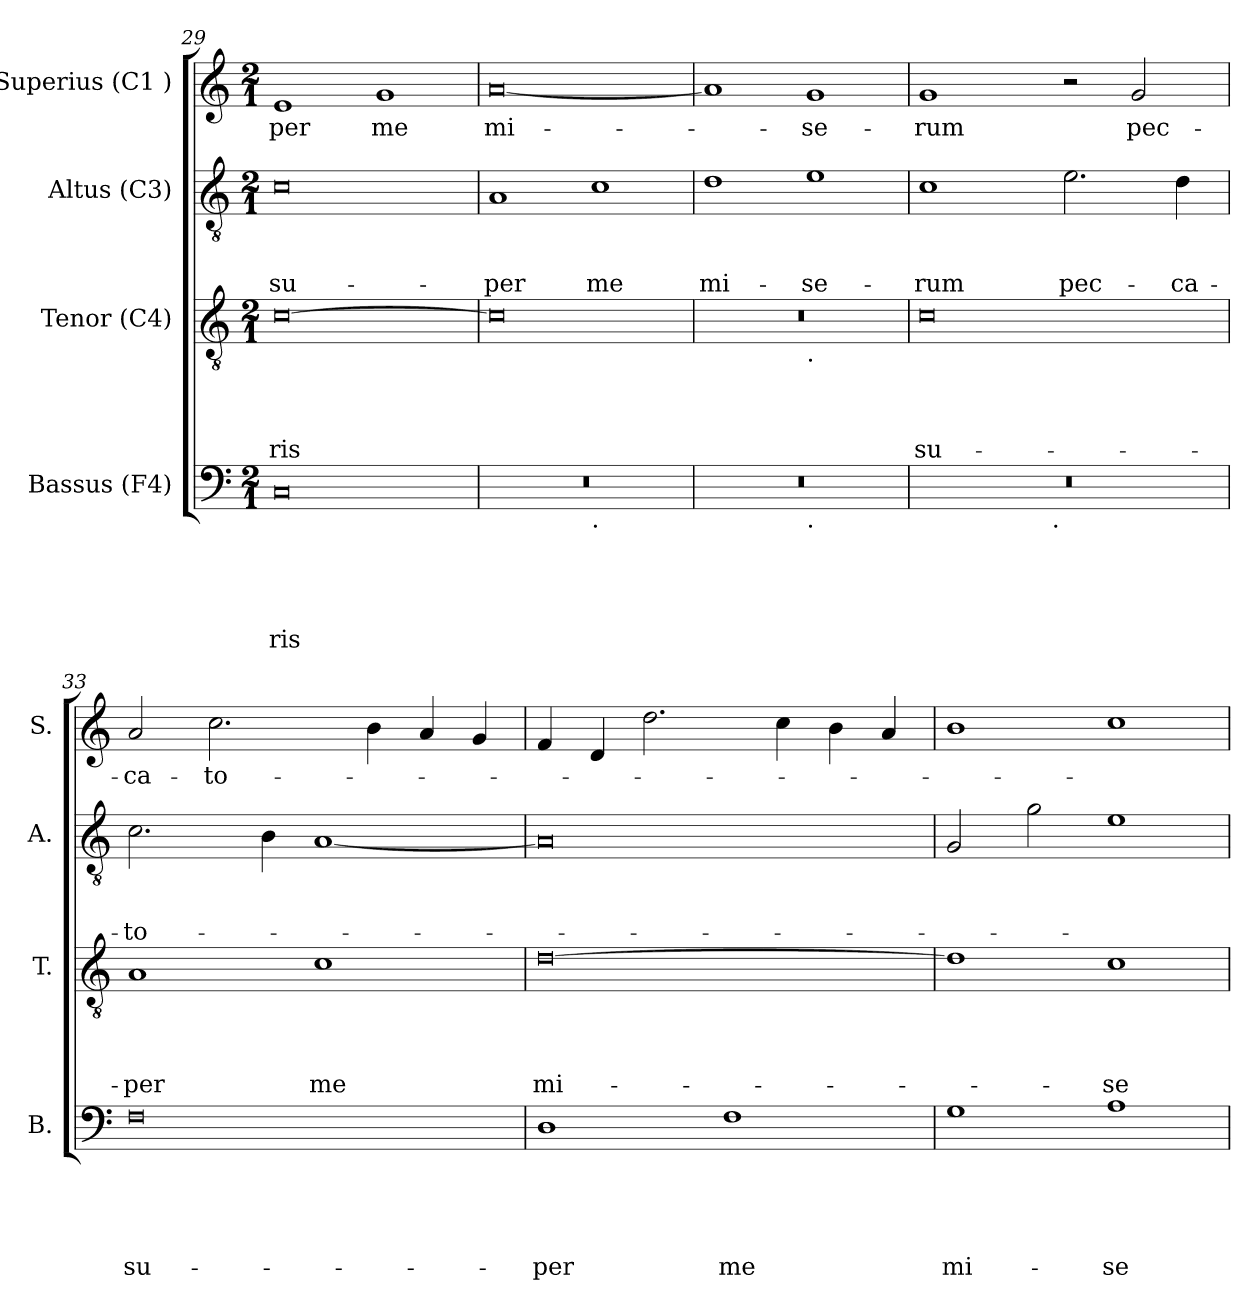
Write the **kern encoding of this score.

**kern	**text	**text	**text	**text	**text	**kern	**text	**text	**text	**text	**kern	**text	**text	**text	**kern	**text
*part4	*part4	*part4	*part4	*part4	*part4	*part3	*part3	*part3	*part3	*part3	*part2	*part2	*part2	*part2	*part1	*part1
*staff4	*staff4	*staff4	*staff4	*staff4	*staff4	*staff3	*staff3	*staff3	*staff3	*staff3	*staff2	*staff2	*staff2	*staff2	*staff1	*staff1
*I"Bassus (F4)	*	*	*	*	*	*I"Tenor (C4)	*	*	*	*	*I"Altus (C3)	*	*	*	*I"Superius (C1 )	*
*I'B.	*	*	*	*	*	*I'T.	*	*	*	*	*I'A.	*	*	*	*I'S.	*
*clefF4	*	*	*	*	*	*clefGv2	*	*	*	*	*clefGv2	*	*	*	*clefG2	*
*k[]	*	*	*	*	*	*k[]	*	*	*	*	*k[]	*	*	*	*k[]	*
*C:	*	*	*	*	*	*C:	*	*	*	*	*C:	*	*	*	*C:	*
*M2/1	*	*	*	*	*	*M2/1	*	*	*	*	*M2/1	*	*	*	*M2/1	*
=29	=29	=29	=29	=29	=29	=29	=29	=29	=29	=29	=29	=29	=29	=29	=29	=29
!	!	!	!	!	!LO:LY:b:rj	!	!	!	!	!LO:LY:b:rj	!	!	!	!LO:LY:b:rj	!	!LO:LY:b:rj
0C	.	.	.	.	-ris	[>0c	.	.	.	-ris	0c	.	.	su-	1e	-per
!	!	!	!	!	!	!	!	!	!	!	!	!	!	!	!	!LO:LY:b:rj
.	.	.	.	.	.	.	.	.	.	.	.	.	.	.	1g	me
=30	=30	=30	=30	=30	=30	=30	=30	=30	=30	=30	=30	=30	=30	=30	=30	=30
!	!	!	!	!	!	!	!	!	!	!	!	!	!	!LO:LY:b:rj	!	!LO:LY:b:rj
*^	*	*	*	*	*	*	*	*	*	*	*	*	*	*	*	*
0r	1ryy	.	.	.	.	.	0c]	.	.	.	.	1A	.	.	-per	[<0a	mi-
!	!LO:TX:b:t=.	!	!	!	!	!	!	!	!	!	!	!	!	!	!	!	!
!	!	!	!	!	!	!	!	!	!	!	!	!	!	!	!LO:LY:b:rj	!	!
.	1ryy	.	.	.	.	.	.	.	.	.	.	1c	.	.	me	.	.
=31	=31	=31	=31	=31	=31	=31	=31	=31	=31	=31	=31	=31	=31	=31	=31	=31	=31
!	!	!	!	!	!	!	!	!	!	!	!	!	!	!	!LO:LY:b:rj	!	!
*	*	*	*	*	*	*	*^	*	*	*	*	*	*	*	*	*	*
0r	1ryy	.	.	.	.	.	0r	1ryy	.	.	.	.	1d	.	.	mi-	1a]	.
!	!	!	!	!	!	!	!	!LO:TX:b:t=.	!	!	!	!	!	!	!	!	!	!
!	!LO:TX:b:t=.	!	!	!	!	!	!	!	!	!	!	!	!	!	!	!	!	!
!	!	!	!	!	!	!	!	!	!	!	!	!	!	!	!	!LO:LY:b:rj	!	!LO:LY:b:rj
.	1ryy	.	.	.	.	.	.	1ryy	.	.	.	.	1e	.	.	-se-	1g	-se-
=32	=32	=32	=32	=32	=32	=32	=32	=32	=32	=32	=32	=32	=32	=32	=32	=32	=32	=32
!	!	!	!	!	!	!	!	!	!	!	!	!LO:LY:b:rj	!	!	!	!LO:LY:b:rj	!	!LO:LY:b:rj
*	*	*	*	*	*	*	*v	*v	*	*	*	*	*	*	*	*	*	*
0r	2ryy	.	.	.	.	.	0c	.	.	.	su-	1c	.	.	-rum	1g	-rum
.	4...ryy	.	.	.	.	.	.	.	.	.	.	.	.	.	.	.	.
!	!LO:TX:b:t=.	!	!	!	!	!	!	!	!	!	!	!	!	!	!	!	!
.	1ryy	.	.	.	.	.	.	.	.	.	.	.	.	.	.	.	.
!	!	!	!	!	!	!	!	!	!	!	!	!	!	!	!LO:LY:b:rj	!	!
.	.	.	.	.	.	.	.	.	.	.	.	2.e\	.	.	pec-	2r	.
!	!	!	!	!	!	!	!	!	!	!	!	!	!	!	!	!	!LO:LY:b:rj
.	.	.	.	.	.	.	.	.	.	.	.	.	.	.	.	2g/	pec-
!	!	!	!	!	!	!	!	!	!	!	!	!	!	!	!LO:LY:b:rj	!	!
.	.	.	.	.	.	.	.	.	.	.	.	4d\	.	.	-ca-	.	.
.	32ryy	.	.	.	.	.	.	.	.	.	.	.	.	.	.	.	.
!!LO:PB:g=z
=33	=33	=33	=33	=33	=33	=33	=33	=33	=33	=33	=33	=33	=33	=33	=33	=33	=33
!	!	!	!	!	!	!LO:LY:b:rj	!	!	!	!	!LO:LY:b:rj	!	!	!	!LO:LY:b:rj	!	!LO:LY:b:rj
*v	*v	*	*	*	*	*	*	*	*	*	*	*	*	*	*	*	*
0F	.	.	.	.	su-	1A	.	.	.	-per	2.c\	.	.	-to-	2a/	-ca-
!	!	!	!	!	!	!	!	!	!	!	!	!	!	!	!	!LO:LY:b:rj
.	.	.	.	.	.	.	.	.	.	.	.	.	.	.	2.cc\	-to-
.	.	.	.	.	.	.	.	.	.	.	4B\	.	.	.	.	.
!	!	!	!	!	!	!	!	!	!	!LO:LY:b:rj	!	!	!	!	!	!
.	.	.	.	.	.	1c	.	.	.	me	[<1A	.	.	.	.	.
.	.	.	.	.	.	.	.	.	.	.	.	.	.	.	4b\	.
.	.	.	.	.	.	.	.	.	.	.	.	.	.	.	4a/	.
.	.	.	.	.	.	.	.	.	.	.	.	.	.	.	4g/	.
=34	=34	=34	=34	=34	=34	=34	=34	=34	=34	=34	=34	=34	=34	=34	=34	=34
!	!	!	!	!	!LO:LY:b:rj	!	!	!	!	!LO:LY:b:rj	!	!	!	!	!	!
1D	.	.	.	.	-per	[>0d	.	.	.	mi-	0A]	.	.	.	4f/	.
.	.	.	.	.	.	.	.	.	.	.	.	.	.	.	4d/	.
.	.	.	.	.	.	.	.	.	.	.	.	.	.	.	2.dd\	.
!	!	!	!	!	!LO:LY:b:rj	!	!	!	!	!	!	!	!	!	!	!
1F	.	.	.	.	me	.	.	.	.	.	.	.	.	.	.	.
.	.	.	.	.	.	.	.	.	.	.	.	.	.	.	4cc\	.
.	.	.	.	.	.	.	.	.	.	.	.	.	.	.	4b\	.
.	.	.	.	.	.	.	.	.	.	.	.	.	.	.	4a/	.
=35	=35	=35	=35	=35	=35	=35	=35	=35	=35	=35	=35	=35	=35	=35	=35	=35
!	!	!	!	!	!LO:LY:b:rj	!	!	!	!	!	!	!	!	!	!	!
1G	.	.	.	.	mi-	1d]	.	.	.	.	2G/	.	.	.	1b	.
.	.	.	.	.	.	.	.	.	.	.	2g\	.	.	.	.	.
!	!	!	!	!	!LO:LY:b:rj	!	!	!	!	!LO:LY:b:rj	!	!	!	!	!	!
1A	.	.	.	.	-se-	1c	.	.	.	-se-	1e	.	.	.	1cc	.
=	=	=	=	=	=	=	=	=	=	=	=	=	=	=	=	=
*-	*-	*-	*-	*-	*-	*-	*-	*-	*-	*-	*-	*-	*-	*-	*-	*-
